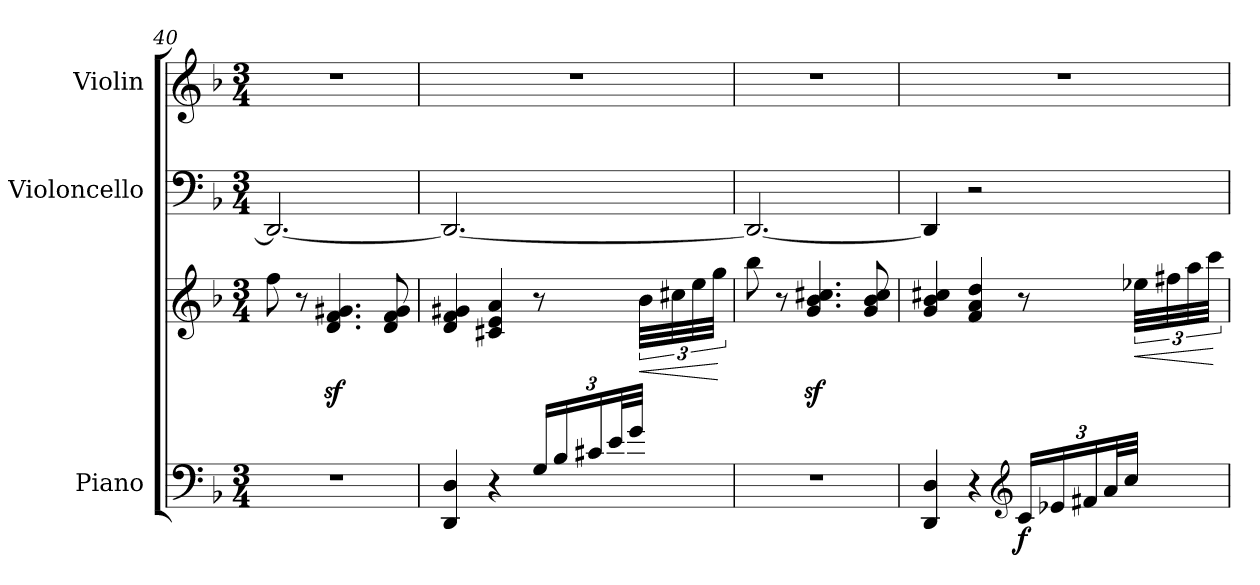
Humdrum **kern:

**kern	**kern	**dynam	**kern	**kern
*part3	*part3	*part3	*part2	*part1
*staff4	*staff3	*staff3/4	*staff2	*staff1
*I"Piano	*	*	*I"Violoncello	*I"Violin
*I'Pno	*	*	*I'Vc	*I'Vln
*clefF4	*clefG2	*	*clefF4	*clefG2
*k[b-]	*k[b-]	*	*k[b-]	*k[b-]
*M3/4	*M3/4	*	*M3/4	*M3/4
=40	=40	=40	=40	=40
2.r	8ff\	.	2.DD/_	2.r
.	8r	.	.	.
.	4.d/z< 4.f/z< 4.g#X/z<	.	.	.
.	8d/ 8f/ 8g#/	.	.	.
!!LO:PB:g=z
=41	=41	=41	=41	=41
*	*^	*	*	*
4DD/ 4D/	4d/ 4f/ 4g#X/	3%2ryy	.	2.DD/_	2.r
4r	4c#X/ 4e/ 4a/	.	.	.	.
*Xbrackettup	*	*	*	*	*
24G/LL	8r	.	.	.	.
24B-/	.	.	.	.	.
24c#X/	.	.	.	.	.
48e/L	8ryy	.	.	.	.
48g/JJJ	.	.	.	.	.
!	!	!	!LO:HP:b	!	!
12ryy	.	48b-\LLL	<	.	.
.	.	48cc#X\	.	.	.
.	.	48ee\	.	.	.
.	.	48gg\JJJ	.	.	.
*	*v	*v	*	*	*
.	.	[	.	.
=42	=42	=42	=42	=42
2.r	8bb-\	.	2.DD/_	2.r
.	8r	.	.	.
.	4.g/z< 4.b-/z< 4.cc#X/z<	.	.	.
.	8g/ 8b-/ 8cc#/	.	.	.
=43	=43	=43	=43	=43
*	*^	*	*	*
4DD/ 4D/	4g/ 4b-/ 4cc#X/	3%2ryy	.	4DD/]	2.r
4r	4f/ 4a/ 4dd/	.	.	2r	.
*clefG2	*	*	*	*	*
!	!	!	!LO:DY:b=2	!	!
24c/LL	8r	.	f	.	.
24e-X/	.	.	.	.	.
24f#X/	.	.	.	.	.
48a/L	8ryy	.	.	.	.
48cc/JJJ	.	.	.	.	.
!	!	!	!LO:HP:b	!	!
12ryy	.	48ee-X\LLL	<	.	.
.	.	48ff#X\	.	.	.
.	.	48aa\	.	.	.
.	.	48ccc\JJJ	.	.	.
*	*v	*v	*	*	*
.	.	[	.	.
=	=	=	=	=
*-	*-	*-	*-	*-
